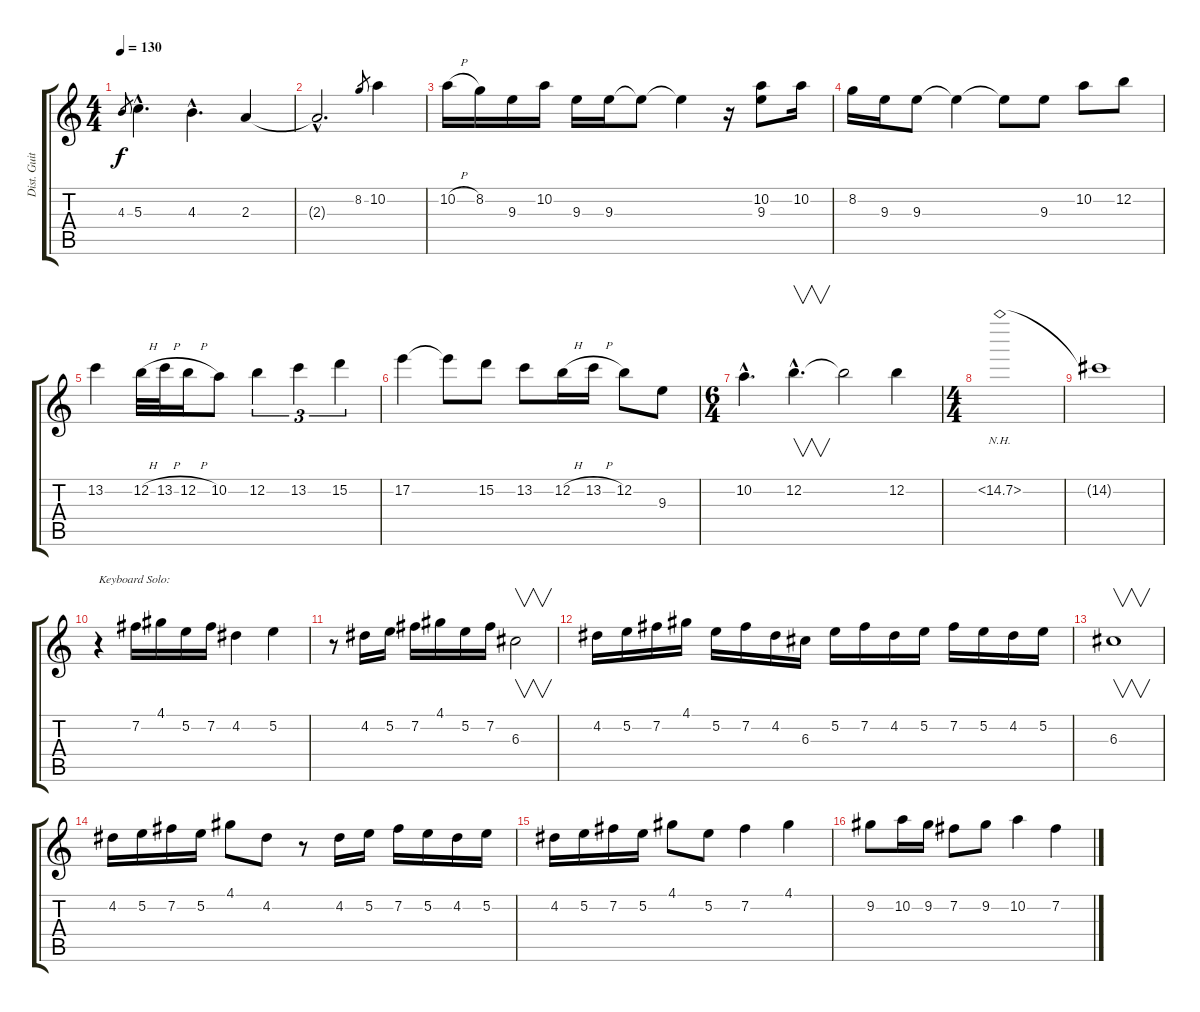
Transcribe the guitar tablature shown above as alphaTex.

\track ("Dist. Guitar 1" "Dist. Guit") {instrument overdrivenguitar}
\staff {score tabs}
\tuning (E4 B3 G3 D3 A2 E2) {hide}
\ts (4 4)
\tempo 130
\clef g2
\ks c
4.3.8{gr dy f} 5.3{hac}.4{d} 4.3{hac}.4{d} 2.3.4 |
2.3{hac t}.2{d} 8.2.8{gr} 10.2.4 |
10.2{h}.16 8.2.16 9.3.16 10.2.16 9.3.16 9.3.16 9.3{t}.8 9.3{t}.4 r.16 (10.2 9.3).8 10.2.16 |
8.2.16 9.3.16 9.3.8 9.3{t}.4 9.3{t}.8 9.3.8 10.2.8 12.2.8 |
13.2.4 12.2{h}.32 13.2{h}.32 12.2{h}.16 10.2.8 12.2.4{tu (3 2)} 13.2.4{tu (3 2)} 15.2.4{tu (3 2)} |
17.2.4 17.2{t}.8 15.2.8 13.2.8 12.2{h}.16 13.2{h}.16 12.2.8 9.3.8 |
\ts (6 4)
10.2{hac}.4{d} 12.2{hac}.4{v d} 12.2{t}.2 12.2.4 |
\ts (4 4)
14.2{nh}.1 |
14.2{t}.1 |
r.4{txt "Keyboard Solo:" volume 16 instrument lead2sawtooth} 7.2.16 4.1.16 5.2.16 7.2.16 4.2.4 5.2.4 |
r.8 4.2.16 5.2.16 7.2.16 4.1.16 5.2.16 7.2.16 6.3.2{v} |
4.2.16 5.2.16 7.2.16 4.1.16 5.2.16 7.2.16 4.2.16 6.3.16 5.2.16 7.2.16 4.2.16 5.2.16 7.2.16 5.2.16 4.2.16 5.2.16 |
6.3.1{v} |
4.2.16 5.2.16 7.2.16 5.2.16 4.1.8 4.2.8 r.8 4.2.16 5.2.16 7.2.16 5.2.16 4.2.16 5.2.16 |
4.2.16 5.2.16 7.2.16 5.2.16 4.1.8 5.2.8 7.2.4 4.1.4 |
9.2.8 10.2.16 9.2.16 7.2.8 9.2.8 10.2.4 7.2.4
